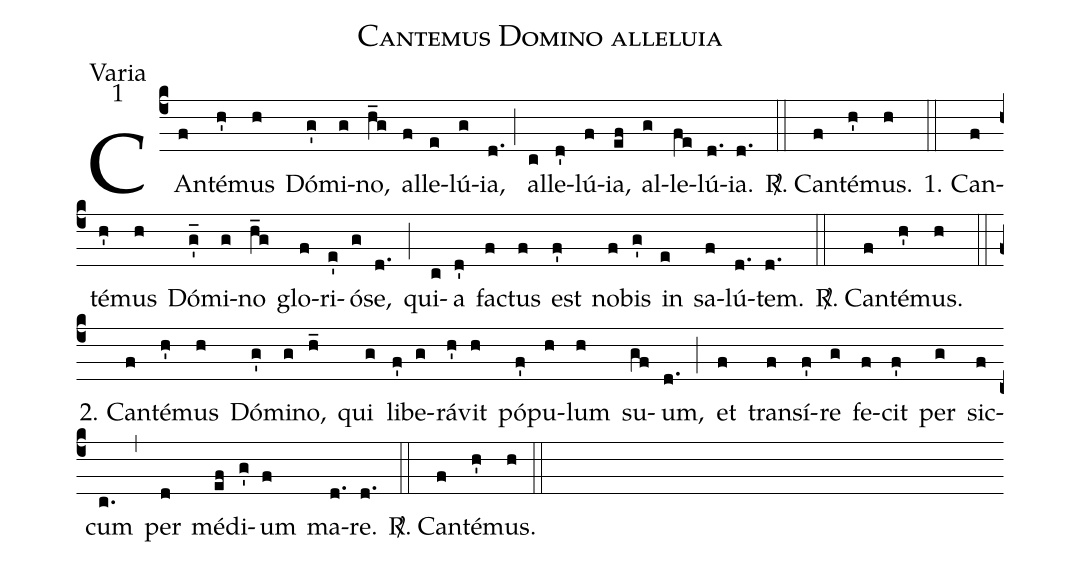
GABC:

name:Cantemus Domino alleluia;
office-part:Varia;
mode:1;
%%
(c4)CAn(f)té(h')mus(h) Dó(g')mi(g)no,(h_g) al(f)le(e)lú(g)ia,(d.) (;) al(c)le(d')lú(f)ia,(ef) al(g)le(fe)lú(d.)ia.(d.) (::) <sp>R/</sp>. Can(f)té(h')mus.(h) (::)
1. Can(f)té(h')mus(h) Dó(g'_)mi(g)no(h_g) glo(f)ri(e')ó(g)se,(d.) (;) qui(c)a(d') fa(f)ctus(f) est(f') no(f)bis(g') in(e) sa(f)lú(d.)tem.(d.) (::) <sp>R/</sp>. Can(f)té(h')mus.(h) (::)
2. Can(f)té(h')mus(h) Dó(g')mi(g)no,(h_) qui(g) li(f')be(g)rá(h')vit(h) pó(f')pu(h)lum(h) su(gf)um,(d.) (;) et(f) tran(f)sí(f')re(g) fe(f)cit(f') per(g) sic(f)cum(c.) (,) per(d) mé(ef)di(g')um(f) ma(d.)re.(d.) (::) <sp>R/</sp>. Can(f)té(h')mus.(h) (::)
